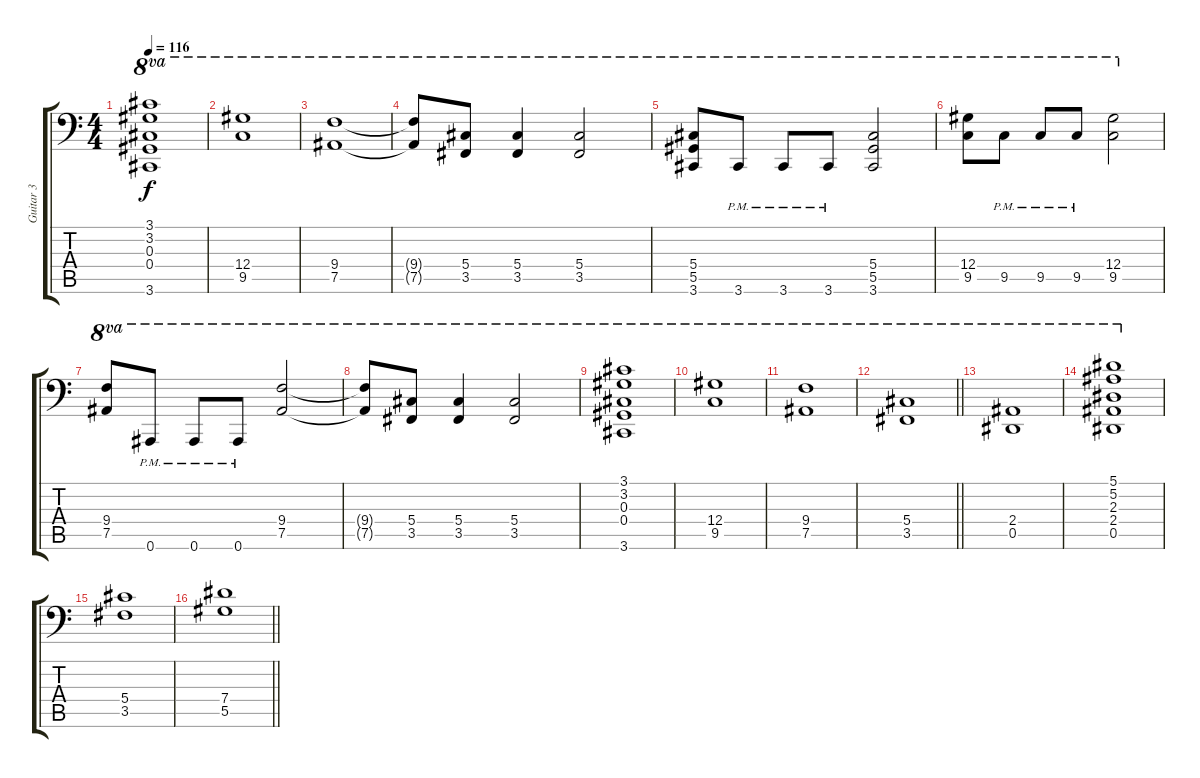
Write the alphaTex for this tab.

\track ("Guitar 3" "Guitar 3") {instrument distortionguitar}
\staff {score tabs}
\tuning (Bb3 F3 Db3 Ab2 Eb2 Bb1) {hide}
\ts (4 4)
\tempo 116
\clef f4
\ks c
(3.1 3.2 0.3 0.4 3.6).1{ot 8va dy f} |
(12.4 9.5).1{ot 8va} |
(9.4 7.5).1{ot 8va} |
(9.4{t} 7.5{t}).8{ot 8va} (5.4 3.5).8{ot 8va} (5.4 3.5).4{ot 8va} (5.4 3.5).2{ot 8va} |
(5.4 5.5 3.6).8{ot 8va} 3.6{pm}.8{ot 8va} 3.6{pm}.8{ot 8va} 3.6{pm}.8{ot 8va} (5.4 5.5 3.6).2{ot 8va} |
(12.4 9.5).8{ot 8va} 9.5{pm}.8{ot 8va} 9.5{pm}.8{ot 8va} 9.5{pm}.8{ot 8va} (12.4 9.5).2{ot 8va} |
(9.4 7.5).8{ot 8va} 0.6{pm}.8{ot 8va} 0.6{pm}.8{ot 8va} 0.6{pm}.8{ot 8va} (9.4 7.5).2{ot 8va} |
(9.4{t} 7.5{t}).8{ot 8va} (5.4 3.5).8{ot 8va} (5.4 3.5).4{ot 8va} (5.4 3.5).2{ot 8va} |
(3.1 3.2 0.3 0.4 3.6).1{ot 8va} |
(12.4 9.5).1{ot 8va} |
(9.4 7.5).1{ot 8va} |
\barLineRight lightlight
(5.4 3.5).1{ot 8va} |
(2.4 0.5).1{ot 8va} |
(5.1 5.2 2.3 2.4 0.5).1{ot 8va} |
(5.4 3.5).1 |
\barLineRight lightlight
(7.4 5.5).1
